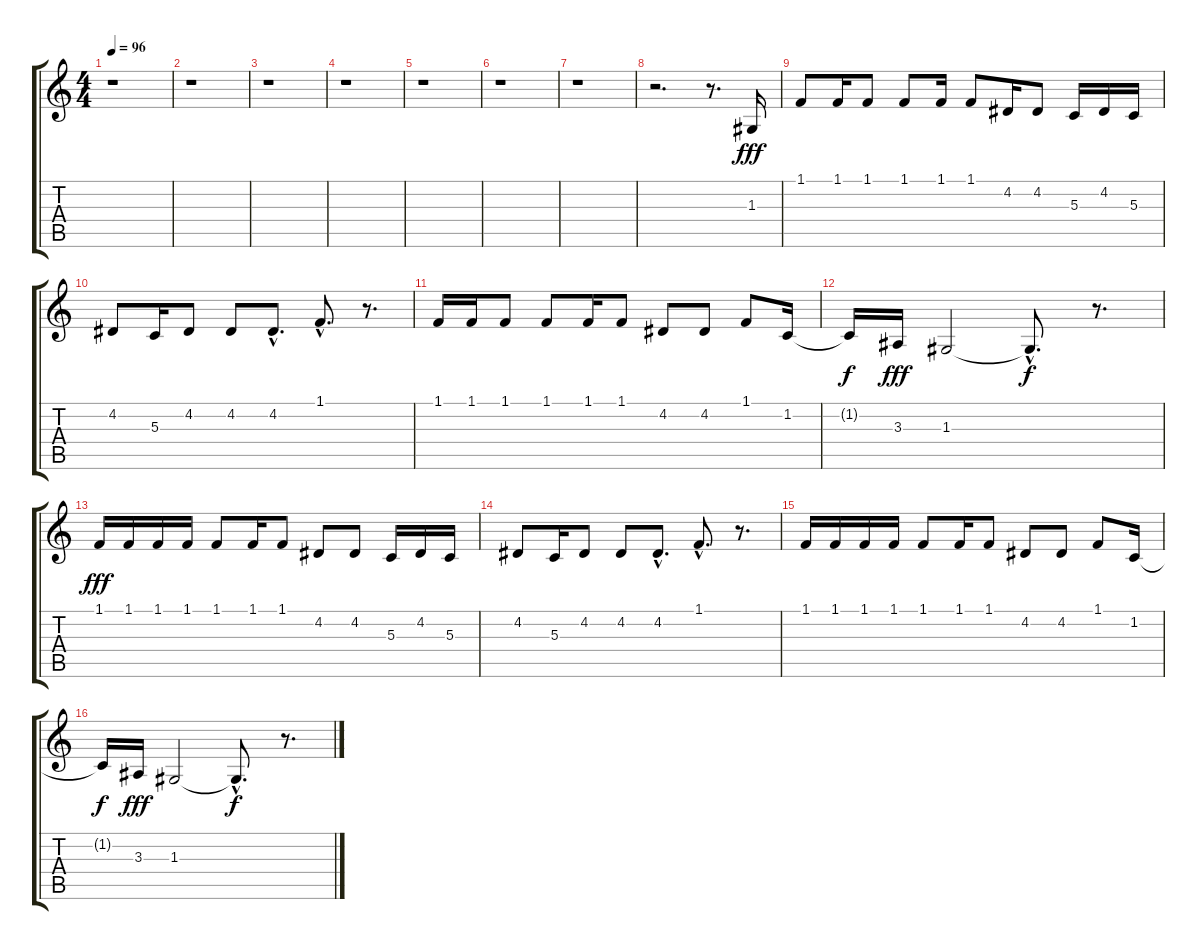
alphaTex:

\track "" {instrument acousticgrandpiano}
\staff {score tabs}
\tuning (E4 B3 G3 D3 A2 E2) {hide}
\ts (4 4)
\tempo 96
\clef g2
\ks c
r.1{dy fff instrument acousticgrandpiano} |
r.1 |
r.1 |
r.1 |
r.1 |
r.1 |
r.1 |
r.2{d} r.8{d} 1.3.16 |
1.1.8 1.1.16 1.1.8 1.1.8 1.1.16 1.1.8 4.2.16 4.2.8 5.3.16 4.2.16 5.3.16 |
4.2.8 5.3.16 4.2.8 4.2.8 4.2{hac}.8{d} 1.1{hac}.8{d} r.8{d} |
1.1.16 1.1.16 1.1.8 1.1.8 1.1.16 1.1.8 4.2.8 4.2.8 1.1.8 1.2.16 |
1.2{t}.16{dy f} 3.3.16{dy fff} 1.3.2 1.3{hac t}.8{d dy f} r.8{d} |
1.1.16{dy fff} 1.1.16 1.1.16 1.1.16 1.1.8 1.1.16 1.1.8 4.2.8 4.2.8 5.3.16 4.2.16 5.3.16 |
4.2.8 5.3.16 4.2.8 4.2.8 4.2{hac}.8{d} 1.1{hac}.8{d} r.8{d} |
1.1.16 1.1.16 1.1.16 1.1.16 1.1.8 1.1.16 1.1.8 4.2.8 4.2.8 1.1.8 1.2.16 |
1.2{t}.16{dy f} 3.3.16{dy fff} 1.3.2 1.3{hac t}.8{d dy f} r.8{d}
